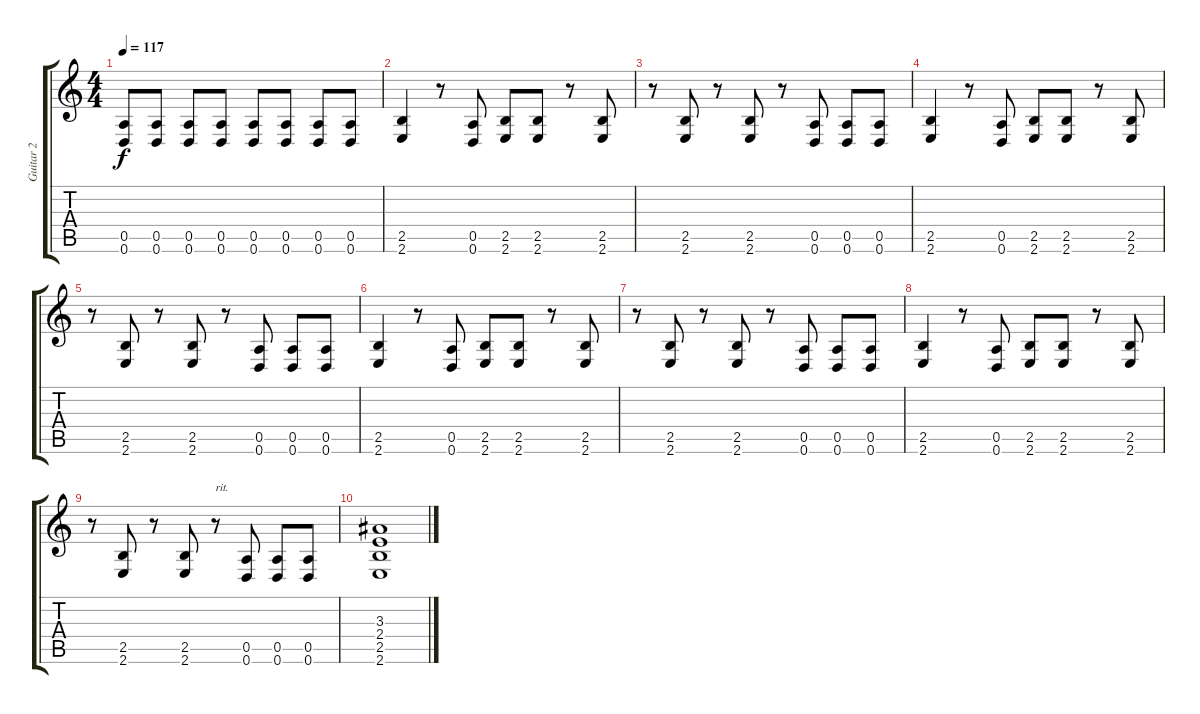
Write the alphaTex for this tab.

\track ("Guitar 2" "Guitar 2") {instrument overdrivenguitar}
\staff {score tabs}
\tuning (E4 B3 G3 D3 A2 D2) {hide}
\ts (4 4)
\tempo 117
\clef g2
\ks c
(0.5 0.6).8{dy f} (0.5 0.6).8 (0.5 0.6).8 (0.5 0.6).8 (0.5 0.6).8 (0.5 0.6).8 (0.5 0.6).8 (0.5 0.6).8 |
(2.5 2.6).4 r.8 (0.5 0.6).8 (2.5 2.6).8 (2.5 2.6).8 r.8 (2.5 2.6).8 |
r.8 (2.5 2.6).8 r.8 (2.5 2.6).8 r.8 (0.5 0.6).8 (0.5 0.6).8 (0.5 0.6).8 |
(2.5 2.6).4 r.8 (0.5 0.6).8 (2.5 2.6).8 (2.5 2.6).8 r.8 (2.5 2.6).8 |
r.8 (2.5 2.6).8 r.8 (2.5 2.6).8 r.8 (0.5 0.6).8 (0.5 0.6).8 (0.5 0.6).8 |
(2.5 2.6).4 r.8 (0.5 0.6).8 (2.5 2.6).8 (2.5 2.6).8 r.8 (2.5 2.6).8 |
r.8 (2.5 2.6).8 r.8 (2.5 2.6).8 r.8 (0.5 0.6).8 (0.5 0.6).8 (0.5 0.6).8 |
(2.5 2.6).4 r.8 (0.5 0.6).8 (2.5 2.6).8 (2.5 2.6).8 r.8 (2.5 2.6).8 |
r.8 (2.5 2.6).8 r.8 (2.5 2.6).8 r.8{txt "rit."} (0.5 0.6).8 (0.5 0.6).8 (0.5 0.6).8 |
(3.3 2.4 2.5 2.6).1
